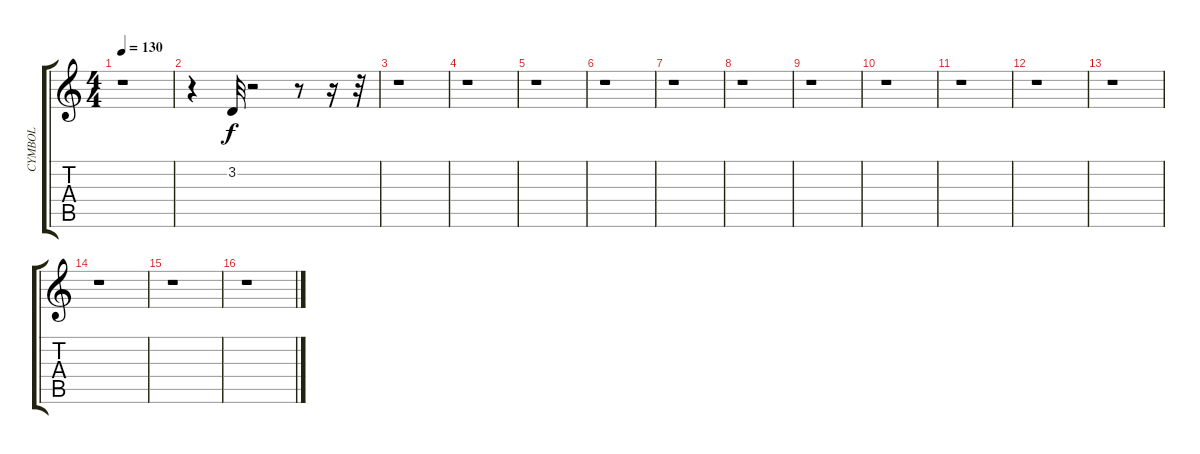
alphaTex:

\track ("CYMBOL" "CYMBOL") {instrument reversecymbal}
\staff {score tabs}
\tuning (E4 B3 G3 D3 A2 E2) {hide}
\ts (4 4)
\tempo 130
\clef g2
\ks c
r.1{dy f} |
r.4 3.2.32 r.2 r.8 r.16 r.32 |
r.1 |
r.1 |
r.1 |
r.1 |
r.1 |
r.1 |
r.1 |
r.1 |
r.1 |
r.1 |
r.1 |
r.1 |
r.1 |
r.1
